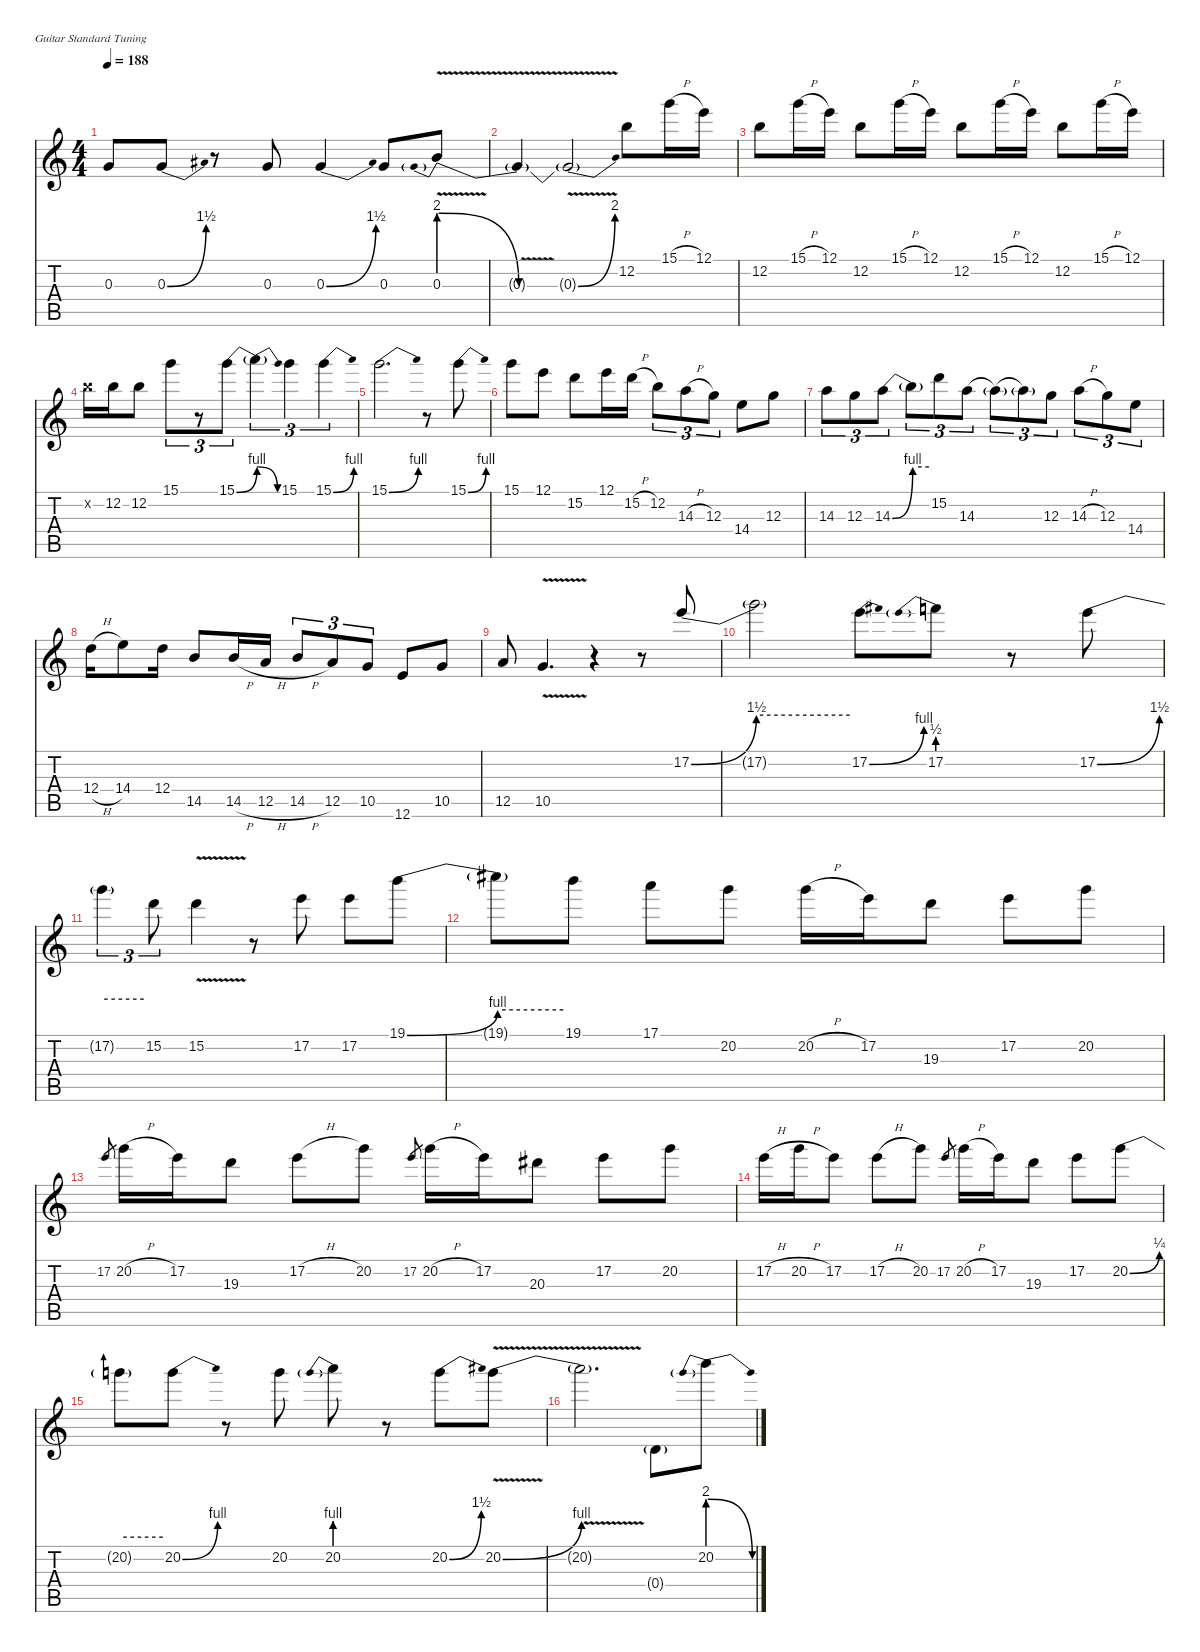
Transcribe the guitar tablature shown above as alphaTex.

\defaultSystemsLayout 4
\hideDynamics
\bracketExtendMode nobrackets
\singleTrackTrackNamePolicy hidden
\multiTrackTrackNamePolicy hidden
\firstSystemTrackNameMode fullname
\firstSystemTrackNameOrientation horizontal
\otherSystemsTrackNameOrientation horizontal
\track ("Gtr. 1 w/dist and wah pedal" "od.guit.") {instrument overdrivenguitar}
\staff {score tabs}
\tuning (E4 B3 G3 D3 A2 E2)
\ts (4 4)
\tempo 188
\clef g2
\ks c
0.3.8{dy f beam Up} 0.3{be (bend 0 0 15 6)}.8{beam Up} r.8{beam Up} 0.3.8{beam Up} 0.3{be (bend 0 0 15 6)}.4{beam Up} 0.3.8{beam Up} 0.3{be (prebendrelease 0 8 60 0) v}.8{beam Up} |
0.3{v t}.4{beam Up} 0.3{be (bend 0 0 60 8) t}.2{beam Up} 12.2.8{beam Down} 15.1{h}.16{beam Down} 12.1.16{beam Down} |
12.2.8{beam Down} 15.1{h}.16{beam Down} 12.1.16{beam Down} 12.2.8{beam Down} 15.1{h}.16{beam Down} 12.1.16{beam Down} 12.2.8{beam Down} 15.1{h}.16{beam Down} 12.1.16{beam Down} 12.2.8{beam Down} 15.1{h}.16{beam Down} 12.1.16{beam Down} |
12.2{x}.16{beam Down} 12.2.16{beam Down} 12.2.8{beam Down} 15.1.8{tu (3 2) beam Down} r.8{tu (3 2) beam Down} 15.1{be (bend 0 0 60 4)}.8{tu (3 2) beam Down} 15.1{be (release 0 4 60 0) t}.4{tu (3 2) beam Down} 15.1.4{tu (3 2) beam Down} 15.1{be (bend 0 0 12 4)}.4{tu (3 2) beam Down} |
15.1{be (bend 0 0 15 4)}.2{d beam Down} r.8{beam Down} 15.1{be (bend 0 0 30 4)}.8{beam Down} |
15.1.8{beam Down} 12.1.8{beam Down} 15.2.8{beam Down} 12.1.16{beam Down} 15.2{h}.16{beam Down} 12.2.8{tu (3 2) beam Down} 14.3{h}.8{tu (3 2) beam Down} 12.3.8{tu (3 2) beam Down} 14.4.8{beam Down} 12.3.8{beam Down} |
14.3.8{tu (3 2) beam Down} 12.3.8{tu (3 2) beam Down} 14.3{be (bend 0 0 60 4)}.8{tu (3 2) beam Down} 14.3{be (hold 0 4 60 4) t}.8{tu (3 2) beam Down} 15.2.8{tu (3 2) beam Down} 14.3{be (hold 0 0 60 0)}.8{tu (3 2) beam Down} 14.3{be (hold 0 0 60 0) t}.8{tu (3 2) beam Down} 14.3{be (hold 0 0 60 0) t}.8{tu (3 2) beam Down} 12.3.8{tu (3 2) beam Down} 14.3{h}.8{tu (3 2) beam Down} 12.3.8{tu (3 2) beam Down} 14.4.8{tu (3 2) beam Down} |
12.4{h}.16{beam Down} 14.4.8{beam Down} 12.4.16{beam Down} 14.5.8{beam Up} 14.5{h}.16{beam Up} 12.5{h}.16{beam Up} 14.5{h}.8{tu (3 2) beam Up} 12.5.8{tu (3 2) beam Up} 10.5.8{tu (3 2) beam Up} 12.6.8{beam Up} 10.5.8{beam Up} |
12.5.8{beam Up} 10.5{v}.4{d beam Up} r.4{beam Up} r.8{beam Up} 17.2{be (bend 0 0 60 6)}.8{beam Down} |
17.2{be (hold 0 6 60 6) t}.2{beam Down} 17.2{be (bend 0 0 30 4)}.8{beam Down} 17.2{be (prebend 0 2 60 2)}.8{beam Down} r.8{beam Down} 17.2{be (bend 0 0 60 6)}.8{beam Down} |
17.2{be (hold 0 6 60 6) t}.4{tu (3 2) beam Down} 15.2.8{tu (3 2) beam Down} 15.2{v}.4{beam Down} r.8{beam Down} 17.2.8{beam Down} 17.2.8{beam Down} 19.1{be (bend 0 0 60 4)}.8{beam Down} |
19.1{be (hold 0 4 60 4) t}.8{beam Down} 19.1.8{beam Down} 17.1.8{beam Down} 20.2.8{beam Down} 20.2{h}.16{beam Down} 17.2.16{beam Down} 19.3.8{beam Down} 17.2.8{beam Down} 20.2.8{beam Down} |
17.2.8{gr dy mf beam Up} 20.2{h}.16{dy f beam Down} 17.2.16{beam Down} 19.3.8{beam Down} 17.2{h}.8{beam Down} 20.2.8{beam Down} 17.2.8{gr dy mf beam Up} 20.2{h}.16{dy f beam Down} 17.2.16{beam Down} 20.3{acc #}.8{beam Down} 17.2.8{beam Down} 20.2.8{beam Down} |
17.2{h}.16{beam Down} 20.2{h}.16{beam Down} 17.2.8{beam Down} 17.2{h}.8{beam Down} 20.2.8{beam Down} 17.2.8{gr dy mf beam Up} 20.2{h}.16{dy f beam Down} 17.2.16{beam Down} 19.3.8{beam Down} 17.2.8{beam Down} 20.2{be (bend 0 0 60 1)}.8{beam Down} |
20.2{be (hold 0 1 60 1) t}.8{beam Down} 20.2{be (bend 0 0 30 4)}.8{beam Down} r.8{beam Down} 20.2.8{beam Down} 20.2{be (prebend 0 4 60 4)}.8{beam Down} r.8{beam Down} 20.2{be (bend 0 0 30 6)}.8{beam Down} 20.2{be (bend 0 0 60 4) v}.8{beam Down} |
20.2{v t}.2{d beam Down} 0.4{g}.8{beam Down} 20.2{be (prebendrelease 0 8 60 0)}.8{beam Down}
